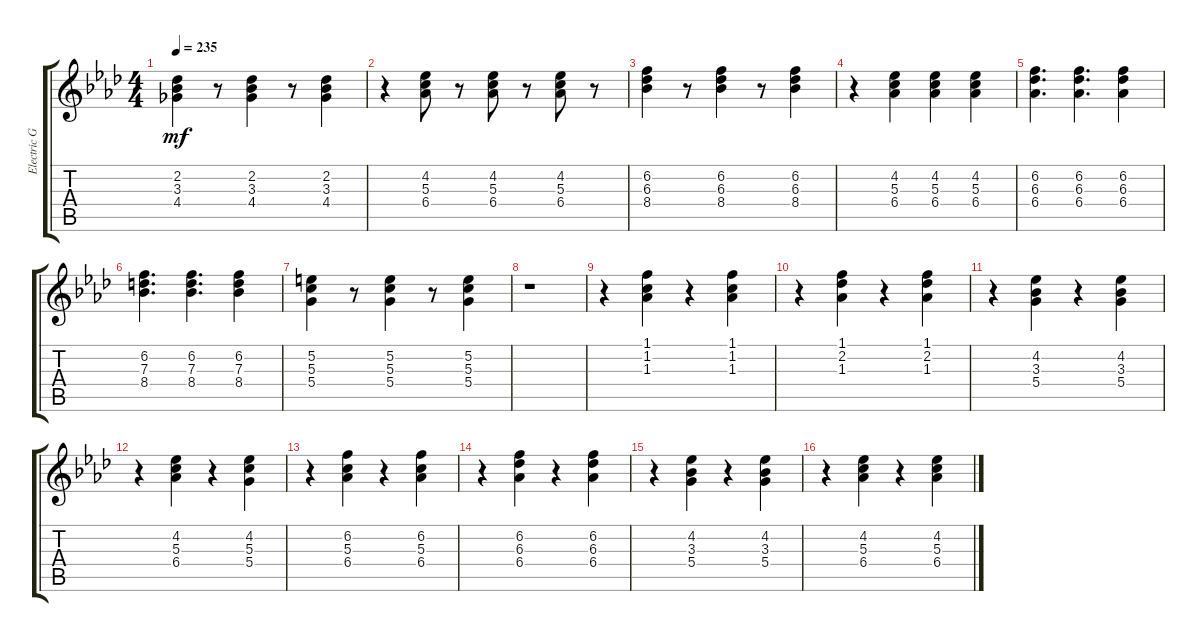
\track ("Electric Guitar" "Electric G") {instrument distortionguitar}
\staff {score tabs}
\tuning (E4 B3 G3 D3 A2 E2) {hide}
\ts (4 4)
\tempo 235
\clef g2
\ks ab
(2.2 3.3 4.4).4{dy mf} r.8 (2.2 3.3 4.4).4 r.8 (2.2 3.3 4.4).4 |
r.4 (4.2 5.3 6.4).8 r.8 (4.2 5.3 6.4).8 r.8 (4.2 5.3 6.4).8 r.8 |
(6.2 6.3 8.4).4 r.8 (6.2 6.3 8.4).4 r.8 (6.2 6.3 8.4).4 |
r.4 (4.2 5.3 6.4).4 (4.2 5.3 6.4).4 (4.2 5.3 6.4).4 |
(6.2 6.3 6.4).4{d} (6.2 6.3 6.4).4{d} (6.2 6.3 6.4).4 |
(6.2 7.3 8.4).4{d} (6.2 7.3 8.4).4{d} (6.2 7.3 8.4).4 |
(5.2 5.3 5.4).4 r.8 (5.2 5.3 5.4).4 r.8 (5.2 5.3 5.4).4 |
r.1 |
r.4 (1.1 1.2 1.3).4 r.4 (1.1 1.2 1.3).4 |
r.4 (1.1 2.2 1.3).4 r.4 (1.1 2.2 1.3).4 |
r.4 (4.2 3.3 5.4).4 r.4 (4.2 3.3 5.4).4 |
r.4 (4.2 5.3 6.4).4 r.4 (4.2 5.3 5.4).4 |
r.4 (6.2 5.3 6.4).4 r.4 (6.2 5.3 6.4).4 |
r.4 (6.2 6.3 6.4).4 r.4 (6.2 6.3 6.4).4 |
r.4 (4.2 3.3 5.4).4 r.4 (4.2 3.3 5.4).4 |
r.4 (4.2 5.3 6.4).4 r.4 (4.2 5.3 6.4).4
